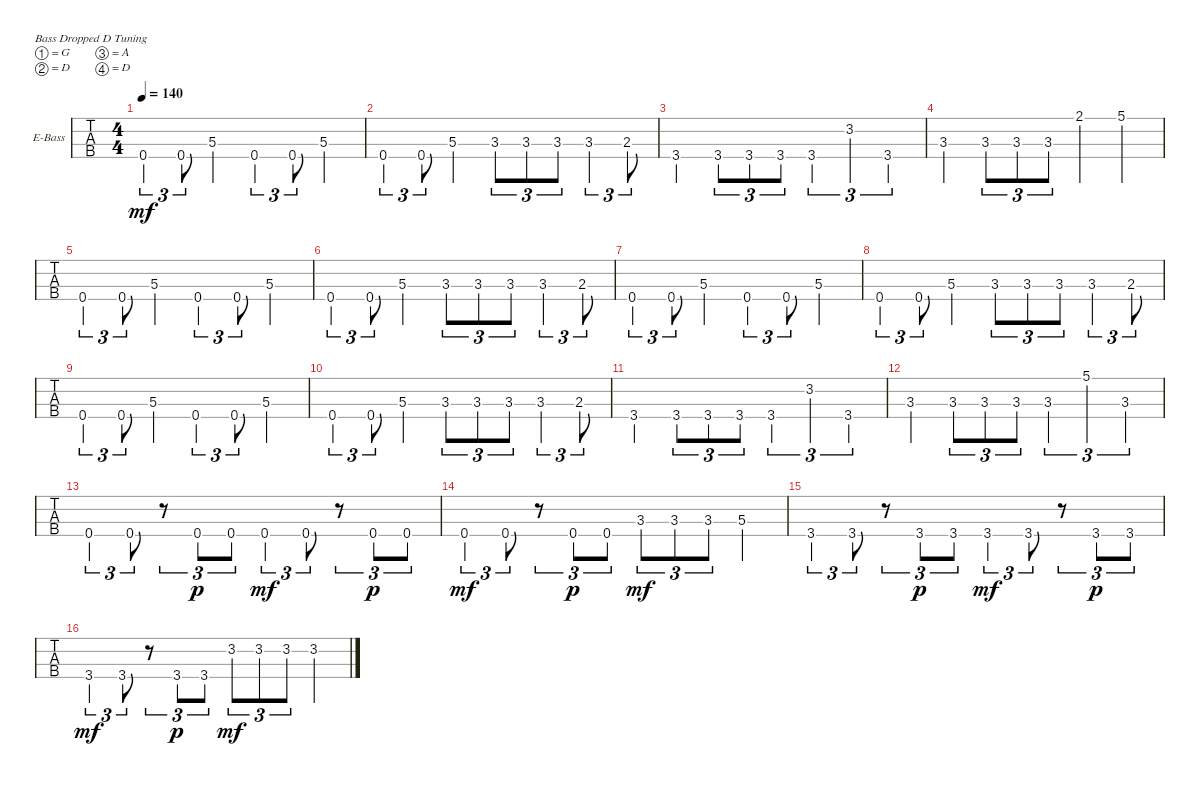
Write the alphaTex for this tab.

\defaultSystemsLayout 4
\bracketExtendMode groupsimilarinstruments
\multiBarRest
\firstSystemTrackNameOrientation horizontal
\otherSystemsTrackNameOrientation horizontal
\track ("Cole Train" "E-Bass") {instrument electricbassfinger}
\staff {tabs}
\tuning (G2 D2 A1 D1)
\ts (4 4)
\tempo 140
\clef f4
\ks c
0.4.4{tu (3 2) dy mf} 0.4.8{tu (3 2)} 5.3.4 0.4.4{tu (3 2)} 0.4.8{tu (3 2)} 5.3.4 |
0.4.4{tu (3 2)} 0.4.8{tu (3 2)} 5.3.4 3.3.8{tu (3 2)} 3.3.8{tu (3 2)} 3.3.8{tu (3 2)} 3.3.4{tu (3 2)} 2.3.8{tu (3 2)} |
3.4.4 3.4.8{tu (3 2)} 3.4.8{tu (3 2)} 3.4.8{tu (3 2)} 3.4.4{tu (3 2)} 3.2.4{tu (3 2)} 3.4.4{tu (3 2)} |
3.3.4 3.3.8{tu (3 2)} 3.3.8{tu (3 2)} 3.3.8{tu (3 2)} 2.1.4 5.1.4 |
0.4.4{tu (3 2)} 0.4.8{tu (3 2)} 5.3.4 0.4.4{tu (3 2)} 0.4.8{tu (3 2)} 5.3.4 |
0.4.4{tu (3 2)} 0.4.8{tu (3 2)} 5.3.4 3.3.8{tu (3 2)} 3.3.8{tu (3 2)} 3.3.8{tu (3 2)} 3.3.4{tu (3 2)} 2.3.8{tu (3 2)} |
0.4.4{tu (3 2)} 0.4.8{tu (3 2)} 5.3.4 0.4.4{tu (3 2)} 0.4.8{tu (3 2)} 5.3.4 |
0.4.4{tu (3 2)} 0.4.8{tu (3 2)} 5.3.4 3.3.8{tu (3 2)} 3.3.8{tu (3 2)} 3.3.8{tu (3 2)} 3.3.4{tu (3 2)} 2.3.8{tu (3 2)} |
0.4.4{tu (3 2)} 0.4.8{tu (3 2)} 5.3.4 0.4.4{tu (3 2)} 0.4.8{tu (3 2)} 5.3.4 |
0.4.4{tu (3 2)} 0.4.8{tu (3 2)} 5.3.4 3.3.8{tu (3 2)} 3.3.8{tu (3 2)} 3.3.8{tu (3 2)} 3.3.4{tu (3 2)} 2.3.8{tu (3 2)} |
3.4.4 3.4.8{tu (3 2)} 3.4.8{tu (3 2)} 3.4.8{tu (3 2)} 3.4.4{tu (3 2)} 3.2.4{tu (3 2)} 3.4.4{tu (3 2)} |
3.3.4 3.3.8{tu (3 2)} 3.3.8{tu (3 2)} 3.3.8{tu (3 2)} 3.3.4{tu (3 2)} 5.1.4{tu (3 2)} 3.3.4{tu (3 2)} |
\clef g2
0.4.4{tu (3 2)} 0.4.8{tu (3 2)} r.8{tu (3 2)} 0.4.8{tu (3 2) dy p} 0.4.8{tu (3 2)} 0.4.4{tu (3 2) dy mf} 0.4.8{tu (3 2)} r.8{tu (3 2)} 0.4.8{tu (3 2) dy p} 0.4.8{tu (3 2)} |
0.4.4{tu (3 2) dy mf} 0.4.8{tu (3 2)} r.8{tu (3 2)} 0.4.8{tu (3 2) dy p} 0.4.8{tu (3 2)} 3.3.8{tu (3 2) dy mf} 3.3.8{tu (3 2)} 3.3.8{tu (3 2)} 5.3.4 |
3.4.4{tu (3 2)} 3.4.8{tu (3 2)} r.8{tu (3 2)} 3.4.8{tu (3 2) dy p} 3.4.8{tu (3 2)} 3.4.4{tu (3 2) dy mf} 3.4.8{tu (3 2)} r.8{tu (3 2)} 3.4.8{tu (3 2) dy p} 3.4.8{tu (3 2)} |
3.4.4{tu (3 2) dy mf} 3.4.8{tu (3 2)} r.8{tu (3 2)} 3.4.8{tu (3 2) dy p} 3.4.8{tu (3 2)} 3.2.8{tu (3 2) dy mf} 3.2.8{tu (3 2)} 3.2.8{tu (3 2)} 3.2.4
